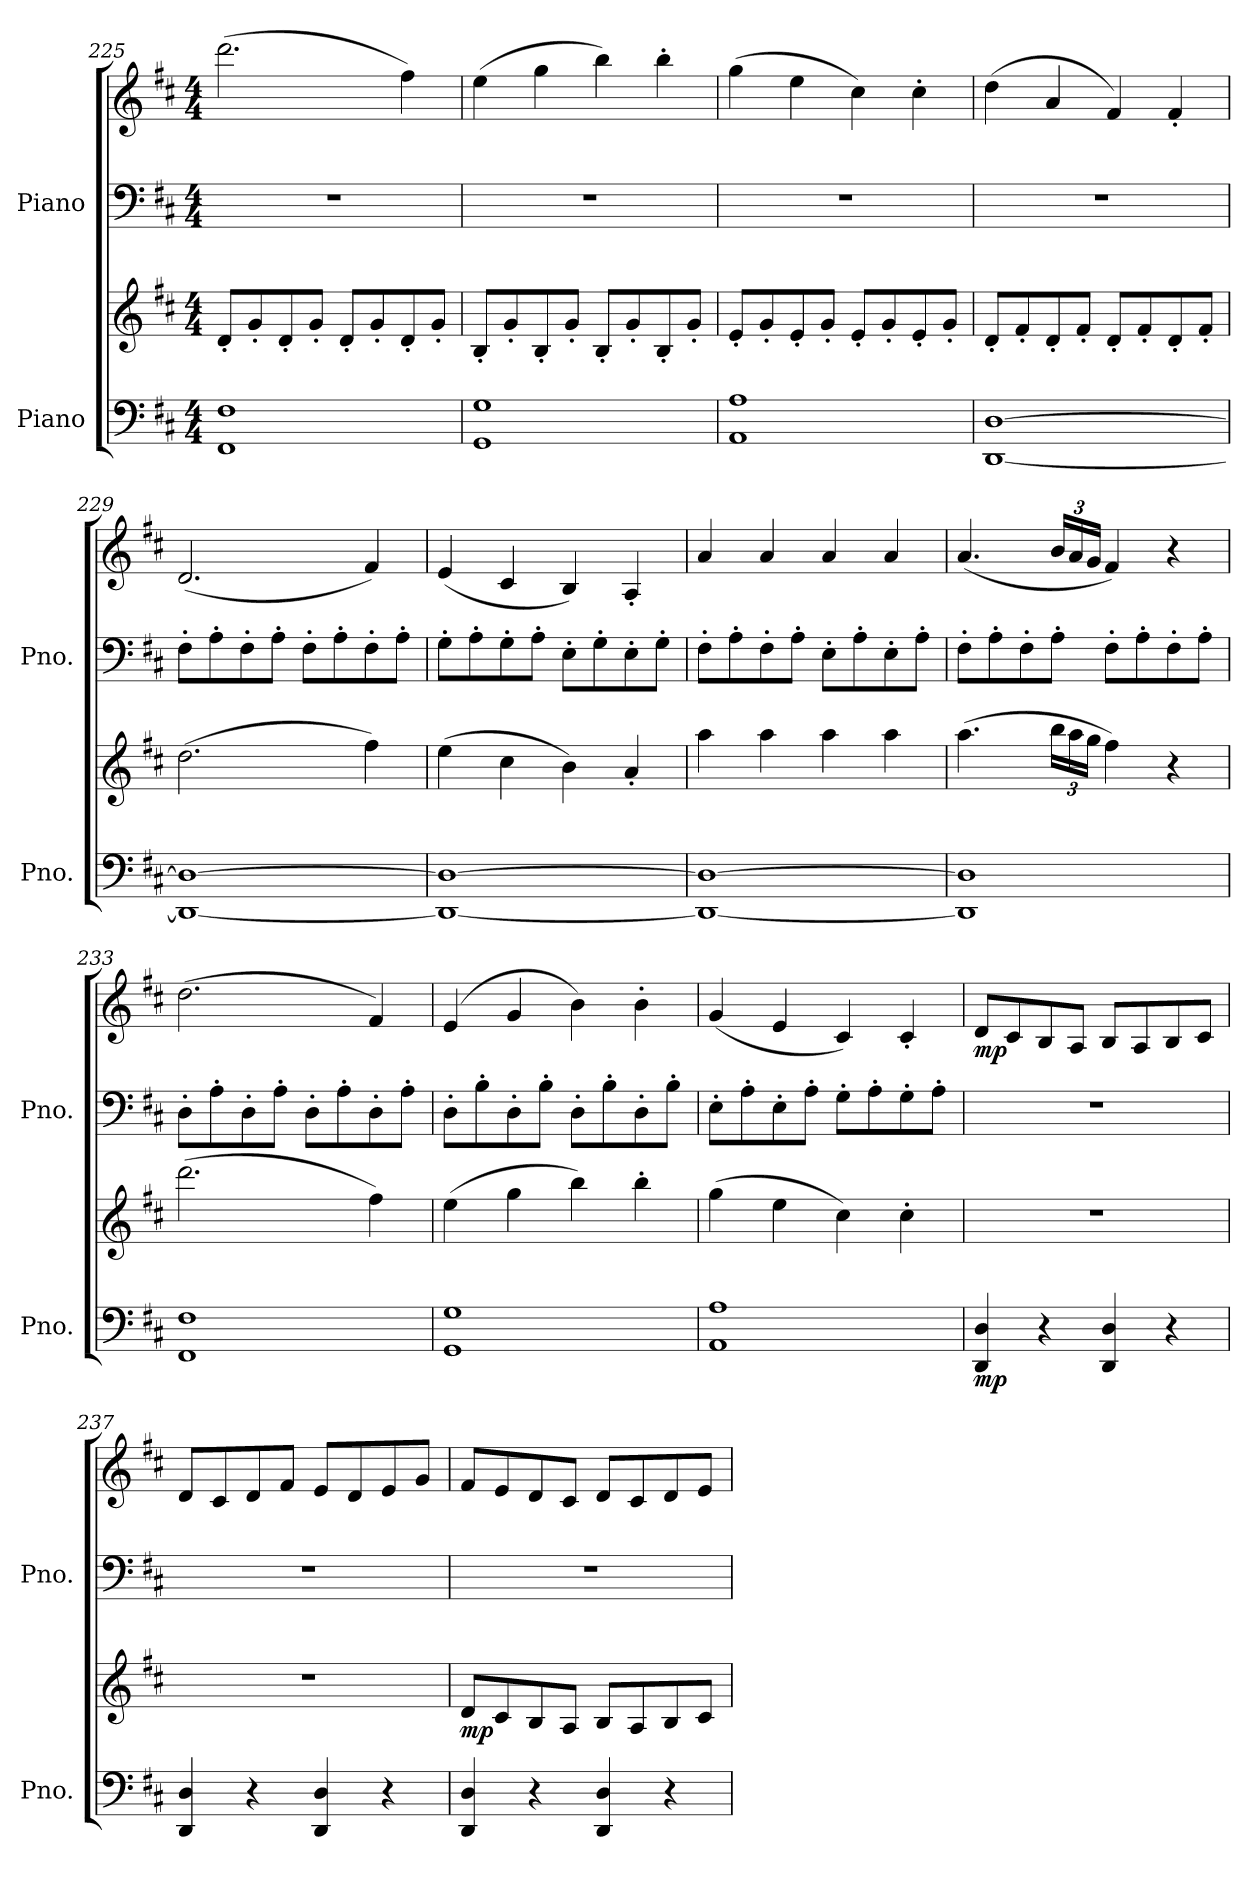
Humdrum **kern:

**kern	**kern	**dynam	**kern	**kern	**dynam
*part2	*part2	*part2	*part1	*part1	*part1
*staff4	*staff3	*staff3/4	*staff2	*staff1	*staff1/2
*I"Piano	*	*	*I"Piano	*	*
*I'Pno.	*	*	*I'Pno.	*	*
*clefF4	*clefG2	*	*clefF4	*clefG2	*
*k[f#c#]	*k[f#c#]	*	*k[f#c#]	*k[f#c#]	*
*M4/4	*M4/4	*	*M4/4	*M4/4	*
=225	=225	=225	=225	=225	=225
1FF# 1F#	8d'/L	.	1r	(>2.ddd\	.
.	8g'/	.	.	.	.
.	8d'/	.	.	.	.
.	8g'/J	.	.	.	.
.	8d'/L	.	.	.	.
.	8g'/	.	.	.	.
.	8d'/	.	.	4ff#\)	.
.	8g'/J	.	.	.	.
=226	=226	=226	=226	=226	=226
1GG 1G	8B'/L	.	1r	(>4ee\	.
.	8g'/	.	.	.	.
.	8B'/	.	.	4gg\	.
.	8g'/J	.	.	.	.
.	8B'/L	.	.	4bb\)	.
.	8g'/	.	.	.	.
.	8B'/	.	.	4bb'\	.
.	8g'/J	.	.	.	.
!!LO:PB:g=z
=227	=227	=227	=227	=227	=227
1AA 1A	8e'/L	.	1r	(>4gg\	.
.	8g'/	.	.	.	.
.	8e'/	.	.	4ee\	.
.	8g'/J	.	.	.	.
.	8e'/L	.	.	4cc#\)	.
.	8g'/	.	.	.	.
.	8e'/	.	.	4cc#'\	.
.	8g'/J	.	.	.	.
=228	=228	=228	=228	=228	=228
[1DD [1D	8d'/L	.	1r	(>4dd\	.
.	8f#'/	.	.	.	.
.	8d'/	.	.	4a/	.
.	8f#'/J	.	.	.	.
.	8d'/L	.	.	4f#/)	.
.	8f#'/	.	.	.	.
.	8d'/	.	.	4f#'/	.
.	8f#'/J	.	.	.	.
=229	=229	=229	=229	=229	=229
1DD_ 1D_	(>2.dd\	.	8F#'\L	(<2.d/	.
.	.	.	8A'\	.	.
.	.	.	8F#'\	.	.
.	.	.	8A'\J	.	.
.	.	.	8F#'\L	.	.
.	.	.	8A'\	.	.
.	4ff#\)	.	8F#'\	4f#/)	.
.	.	.	8A'\J	.	.
=230	=230	=230	=230	=230	=230
1DD_ 1D_	(>4ee\	.	8G'\L	(<4e/	.
.	.	.	8A'\	.	.
.	4cc#\	.	8G'\	4c#/	.
.	.	.	8A'\J	.	.
.	4b\)	.	8E'\L	4B/)	.
.	.	.	8G'\	.	.
.	4a'/	.	8E'\	4A'/	.
.	.	.	8G'\J	.	.
=231	=231	=231	=231	=231	=231
1DD_ 1D_	4aa\	.	8F#'\L	4a/	.
.	.	.	8A'\	.	.
.	4aa\	.	8F#'\	4a/	.
.	.	.	8A'\J	.	.
.	4aa\	.	8E'\L	4a/	.
.	.	.	8A'\	.	.
.	4aa\	.	8E'\	4a/	.
.	.	.	8A'\J	.	.
!!LO:LB:g=z
=232	=232	=232	=232	=232	=232
1DD] 1D]	(>4.aa\	.	8F#'\L	(<4.a/	.
.	.	.	8A'\	.	.
.	.	.	8F#'\	.	.
*	*Xbrackettup	*	*	*Xbrackettup	*
.	24bb\LL	.	8A'\J	24b/LL	.
.	24aa\	.	.	24a/	.
.	24gg\JJ	.	.	24g/JJ	.
.	4ff#\)	.	8F#'\L	4f#/)	.
.	.	.	8A'\	.	.
.	4r	.	8F#'\	4r	.
.	.	.	8A'\J	.	.
=233	=233	=233	=233	=233	=233
1FF# 1F#	(>2.ddd\	.	8D'\L	(>2.dd\	.
.	.	.	8A'\	.	.
.	.	.	8D'\	.	.
.	.	.	8A'\J	.	.
.	.	.	8D'\L	.	.
.	.	.	8A'\	.	.
.	4ff#\)	.	8D'\	4f#/)	.
.	.	.	8A'\J	.	.
=234	=234	=234	=234	=234	=234
1GG 1G	(>4ee\	.	8D'\L	(>4e/	.
.	.	.	8B'\	.	.
.	4gg\	.	8D'\	4g/	.
.	.	.	8B'\J	.	.
.	4bb\)	.	8D'\L	4b\)	.
.	.	.	8B'\	.	.
.	4bb'\	.	8D'\	4b'\	.
.	.	.	8B'\J	.	.
=235	=235	=235	=235	=235	=235
1AA 1A	(>4gg\	.	8E'\L	(<4g/	.
.	.	.	8A'\	.	.
.	4ee\	.	8E'\	4e/	.
.	.	.	8A'\J	.	.
.	4cc#\)	.	8G'\L	4c#/)	.
.	.	.	8A'\	.	.
.	4cc#'\	.	8G'\	4c#'/	.
.	.	.	8A'\J	.	.
!!LO:LB:g=z
=236	=236	=236	=236	=236	=236
!	!	!LO:DY:b=2	!	!	!LO:DY:b
4DD/ 4D/	1r	mp	1r	8d/L	mp
.	.	.	.	8c#/	.
4r	.	.	.	8B/	.
.	.	.	.	8A/J	.
4DD/ 4D/	.	.	.	8B/L	.
.	.	.	.	8A/	.
4r	.	.	.	8B/	.
.	.	.	.	8c#/J	.
=237	=237	=237	=237	=237	=237
4DD/ 4D/	1r	.	1r	8d/L	.
.	.	.	.	8c#/	.
4r	.	.	.	8d/	.
.	.	.	.	8f#/J	.
4DD/ 4D/	.	.	.	8e/L	.
.	.	.	.	8d/	.
4r	.	.	.	8e/	.
.	.	.	.	8g/J	.
=238	=238	=238	=238	=238	=238
!	!	!LO:DY:b	!	!	!
4DD/ 4D/	8d/L	mp	1r	8f#/L	.
.	8c#/	.	.	8e/	.
4r	8B/	.	.	8d/	.
.	8A/J	.	.	8c#/J	.
4DD/ 4D/	8B/L	.	.	8d/L	.
.	8A/	.	.	8c#/	.
4r	8B/	.	.	8d/	.
.	8c#/J	.	.	8e/J	.
=	=	=	=	=	=
*-	*-	*-	*-	*-	*-
